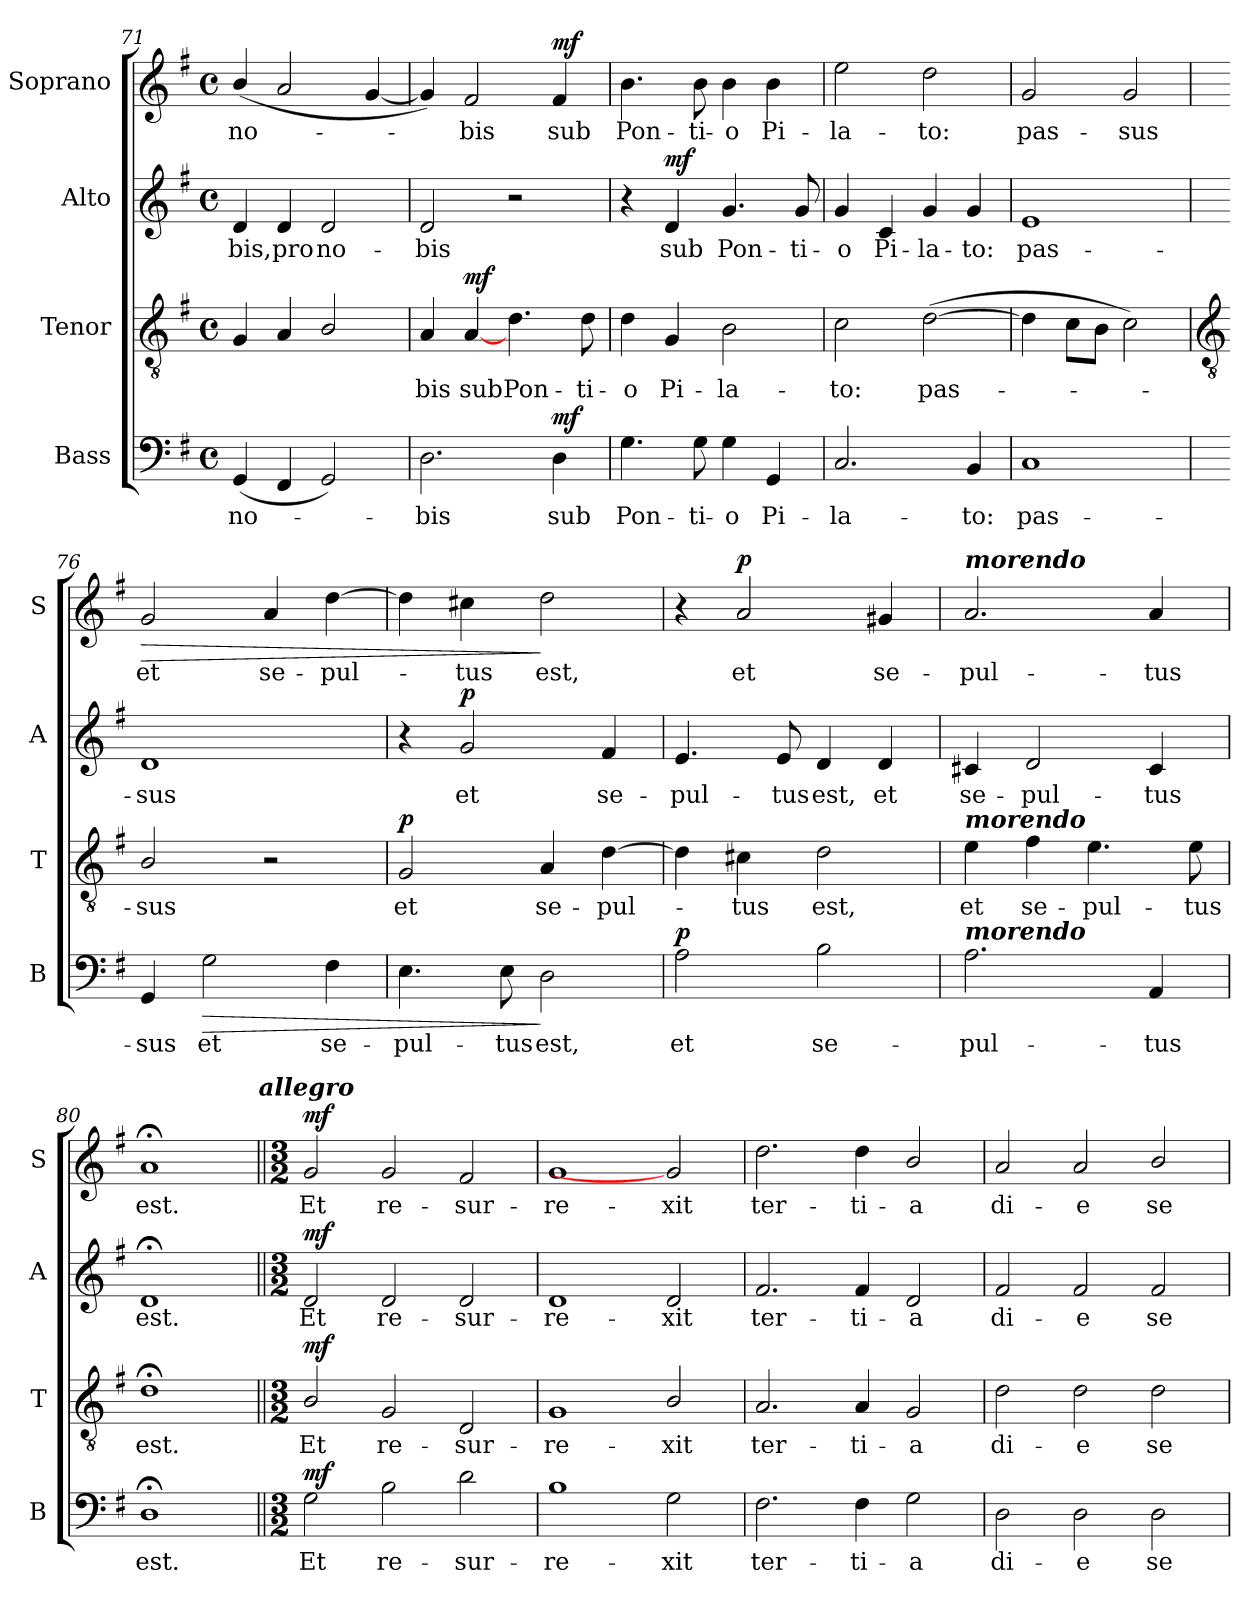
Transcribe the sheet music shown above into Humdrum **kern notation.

**kern	**text	**dynam	**kern	**text	**dynam	**kern	**text	**dynam	**kern	**text	**dynam
*part4	*part4	*part4	*part3	*part3	*part3	*part2	*part2	*part2	*part1	*part1	*part1
*staff4	*staff4	*staff4	*staff3	*staff3	*staff3	*staff2	*staff2	*staff2	*staff1	*staff1	*staff1
*I"Bass	*	*	*I"Tenor	*	*	*I"Alto	*	*	*I"Soprano	*	*
*I'B	*	*	*I'T	*	*	*I'A	*	*	*I'S	*	*
*clefF4	*	*	*clefGv2	*	*	*clefG2	*	*	*clefG2	*	*
*k[f#]	*	*	*k[f#]	*	*	*k[f#]	*	*	*k[f#]	*	*
*G:	*	*	*G:	*	*	*G:	*	*	*G:	*	*
*M4/4	*	*	*M4/4	*	*	*M4/4	*	*	*M4/4	*	*
*met(c)	*	*	*met(c)	*	*	*met(c)	*	*	*met(c)	*	*
=71	=71	=71	=71	=71	=71	=71	=71	=71	=71	=71	=71
!	!LO:LY:b	!	!	!	!	!	!LO:LY:b	!	!	!LO:LY:b	!
(<4GG	no-	.	4G	.	.	4d	bis,	.	(<4b/	no-	.
!	!	!	!	!	!	!	!LO:LY:b	!	!	!	!
4FF#	.	.	4A	.	.	4d	pro	.	2a	.	.
!	!	!	!	!	!	!	!LO:LY:b	!	!	!	!
2GG)	.	.	2B/	.	.	2d	no-	.	.	.	.
.	.	.	.	.	.	.	.	.	[4g	.	.
=72	=72	=72	=72	=72	=72	=72	=72	=72	=72	=72	=72
!	!LO:LY:b	!	!	!LO:LY:b	!	!	!LO:LY:b	!	!	!	!
2.D	bis	.	4A	bis	.	2d	-bis	.	4g])	.	.
!	!	!	!	!LO:LY:b	!LO:DY:b	!	!	!	!	!LO:LY:b	!
.	.	.	[4A	sub	mf	.	.	.	2f#	bis	.
!	!	!	!	!LO:LY:b	!	!	!	!	!	!	!
.	.	.	4.d	Pon-	.	2r	.	.	.	.	.
!	!LO:LY:b	!LO:DY:b	!	!	!	!	!	!	!	!LO:LY:b	!LO:DY:b
4D	sub	mf	.	.	.	.	.	.	4f#	sub	mf
!	!	!	!	!LO:LY:b	!	!	!	!	!	!	!
.	.	.	8d	-ti-	.	.	.	.	.	.	.
=73	=73	=73	=73	=73	=73	=73	=73	=73	=73	=73	=73
!	!LO:LY:b	!	!	!LO:LY:b	!	!	!	!	!	!LO:LY:b	!
4.G	Pon-	.	4d	-o	.	4r	.	.	4.b	Pon-	.
!	!	!	!	!LO:LY:b	!	!	!LO:LY:b	!LO:DY:b	!	!	!
.	.	.	4G	Pi-	.	4d	sub	mf	.	.	.
!	!LO:LY:b	!	!	!	!	!	!	!	!	!LO:LY:b	!
8G	-ti-	.	.	.	.	.	.	.	8b	-ti-	.
!	!LO:LY:b	!	!	!LO:LY:b	!	!	!LO:LY:b	!	!	!LO:LY:b	!
4G	-o	.	2B	-la-	.	4.g	Pon-	.	4b	-o	.
!	!LO:LY:b	!	!	!	!	!	!	!	!	!LO:LY:b	!
4GG	Pi-	.	.	.	.	.	.	.	4b	Pi-	.
!	!	!	!	!	!	!	!LO:LY:b	!	!	!	!
.	.	.	.	.	.	8g	-ti-	.	.	.	.
=74	=74	=74	=74	=74	=74	=74	=74	=74	=74	=74	=74
!	!LO:LY:b	!	!	!LO:LY:b	!	!	!LO:LY:b	!	!	!LO:LY:b	!
2.C	-la-	.	2c	-to:	.	4g	-o	.	2ee	-la-	.
!	!	!	!	!	!	!	!LO:LY:b	!	!	!	!
.	.	.	.	.	.	4c	Pi-	.	.	.	.
!	!	!	!	!LO:LY:b	!	!	!LO:LY:b	!	!	!LO:LY:b	!
.	.	.	(>[2d	pas-	.	4g	-la-	.	2dd	-to:	.
!	!LO:LY:b	!	!	!	!	!	!LO:LY:b	!	!	!	!
4BB	-to:	.	.	.	.	4g	-to:	.	.	.	.
=75	=75	=75	=75	=75	=75	=75	=75	=75	=75	=75	=75
!	!LO:LY:b	!	!	!	!	!	!LO:LY:b	!	!	!LO:LY:b	!
1C	pas-	.	4d]	.	.	1e	pas-	.	2g	pas-	.
.	.	.	8cL	.	.	.	.	.	.	.	.
.	.	.	8BJ	.	.	.	.	.	.	.	.
!	!	!	!	!	!	!	!	!	!	!LO:LY:b	!
.	.	.	2c)	.	.	.	.	.	2g	-sus	.
!!LO:LB:g=z
=76	=76	=76	=76	=76	=76	=76	=76	=76	=76	=76	=76
*	*	*	*clefGv2	*	*	*	*	*	*	*	*
!	!LO:LY:b	!	!	!LO:LY:b	!	!	!LO:LY:b	!	!	!LO:LY:b	!LO:HP:b
4GG	-sus	.	2B/	sus	.	1d	-sus	.	2g	et	>
!	!LO:LY:b	!LO:HP:b	!	!	!	!	!	!	!	!	!
2G	et	>	.	.	.	.	.	.	.	.	.
!	!	!	!	!	!	!	!	!	!	!LO:LY:b	!
.	.	.	2r	.	.	.	.	.	4a	se-	.
!	!LO:LY:b	!	!	!	!	!	!	!	!	!LO:LY:b	!
4F#	se-	.	.	.	.	.	.	.	[4dd	-pul-	.
=77	=77	=77	=77	=77	=77	=77	=77	=77	=77	=77	=77
!	!LO:LY:b	!	!	!LO:LY:b	!LO:DY:b	!	!	!	!	!	!
4.E	-pul-	.	2G	et	p	4r	.	.	4dd]	.	.
!	!	!	!	!	!	!	!LO:LY:b	!LO:DY:b	!	!LO:LY:b	!
.	.	.	.	.	.	2g	et	p	4cc#X	tus	.
!	!LO:LY:b	!	!	!	!	!	!	!	!	!	!
8E	-tus	.	.	.	.	.	.	.	.	.	.
!	!LO:LY:b	!	!	!LO:LY:b	!	!	!	!	!	!LO:LY:b	!
2D	est,	]	4A	se-	.	.	.	.	2dd	est,	]
!	!	!	!	!LO:LY:b	!	!	!LO:LY:b	!	!	!	!
.	.	.	[4d	-pul-	.	4f#	se-	.	.	.	.
=78	=78	=78	=78	=78	=78	=78	=78	=78	=78	=78	=78
!	!LO:LY:b	!LO:DY:b	!	!	!	!	!LO:LY:b	!	!	!	!
2A	et	p	4d]	.	.	4.e	-pul-	.	4r	.	.
!	!	!	!	!LO:LY:b	!	!	!	!	!	!LO:LY:b	!LO:DY:b
.	.	.	4c#X	tus	.	.	.	.	2a	et	p
!	!	!	!	!	!	!	!LO:LY:b	!	!	!	!
.	.	.	.	.	.	8e	-tus	.	.	.	.
!	!LO:LY:b	!	!	!LO:LY:b	!	!	!LO:LY:b	!	!	!	!
2B	se-	.	2d	est,	.	4d	est,	.	.	.	.
!	!	!	!	!	!	!	!LO:LY:b	!	!	!LO:LY:b	!
.	.	.	.	.	.	4d	et	.	4g#X	se-	.
=79	=79	=79	=79	=79	=79	=79	=79	=79	=79	=79	=79
!	!	!	!	!	!	!	!	!	!LO:TX:a:Bi:t=morendo	!	!
!	!	!	!LO:TX:a:Bi:t=morendo	!	!	!	!	!	!	!	!
!LO:TX:a:Bi:t=morendo	!	!	!	!	!	!	!	!	!	!	!
!	!LO:LY:b	!	!	!LO:LY:b	!	!	!LO:LY:b	!	!	!LO:LY:b	!
2.A	-pul-	.	4e	et	.	4c#X	se-	.	2.a	-pul-	.
!	!	!	!	!LO:LY:b	!	!	!LO:LY:b	!	!	!	!
.	.	.	4f#	se-	.	2d	-pul-	.	.	.	.
!	!	!	!	!LO:LY:b	!	!	!	!	!	!	!
.	.	.	4.e	-pul-	.	.	.	.	.	.	.
!	!LO:LY:b	!	!	!	!	!	!LO:LY:b	!	!	!LO:LY:b	!
4AA	-tus	.	.	.	.	4c#	-tus	.	4a	-tus	.
!	!	!	!	!LO:LY:b	!	!	!	!	!	!	!
.	.	.	8e	-tus	.	.	.	.	.	.	.
=80	=80	=80	=80	=80	=80	=80	=80	=80	=80	=80	=80
!	!LO:LY:b	!	!	!LO:LY:b	!	!	!LO:LY:b	!	!	!LO:LY:b	!
1D;<	est.	.	1d;<;<	est.	.	1d;<	est.	.	1a;<	est.	.
!	!	!	!	!	!	!	!	!	!LO:TX:a:Bi:t=allegro	!	!
=81||	=81||	=81||	=81||	=81||	=81||	=81||	=81||	=81||	=81||	=81||	=81||
*M3/2	*	*	*M3/2	*	*	*M3/2	*	*	*M3/2	*	*
*	*	*	*	*	*	*	*	*	*MM192	*	*
!	!LO:LY:b	!LO:DY:b	!	!LO:LY:b	!LO:DY:b	!	!LO:LY:b	!LO:DY:b	!	!LO:LY:b	!LO:DY:b
2G	Et	mf	2B/	Et	mf	2d	Et	mf	2g	Et	mf
!	!LO:LY:b	!	!	!LO:LY:b	!	!	!LO:LY:b	!	!	!LO:LY:b	!
2B	re-	.	2G	re-	.	2d	re-	.	2g	re-	.
!	!LO:LY:b	!	!	!LO:LY:b	!	!	!LO:LY:b	!	!	!LO:LY:b	!
2d	-sur-	.	2D	-sur-	.	2d	-sur-	.	2f#	-sur-	.
=82	=82	=82	=82	=82	=82	=82	=82	=82	=82	=82	=82
!	!LO:LY:b	!	!	!LO:LY:b	!	!	!LO:LY:b	!	!	!LO:LY:b	!
1B	-re-	.	1G	-re-	.	1d	-re-	.	1g	-re-	.
!	!LO:LY:b	!	!	!LO:LY:b	!	!	!LO:LY:b	!	!	!LO:LY:b	!
2G	xit	.	2B/	-xit	.	2d	-xit	.	2g]	-xit	.
=83	=83	=83	=83	=83	=83	=83	=83	=83	=83	=83	=83
!	!LO:LY:b	!	!	!LO:LY:b	!	!	!LO:LY:b	!	!	!LO:LY:b	!
2.F#	ter-	.	2.A	ter-	.	2.f#	ter-	.	2.dd	ter-	.
!	!LO:LY:b	!	!	!LO:LY:b	!	!	!LO:LY:b	!	!	!LO:LY:b	!
4F#	-ti-	.	4A	-ti-	.	4f#	-ti-	.	4dd	-ti-	.
!	!LO:LY:b	!	!	!LO:LY:b	!	!	!LO:LY:b	!	!	!LO:LY:b	!
2G	-a	.	2G	-a	.	2d	-a	.	2b/	-a	.
=84	=84	=84	=84	=84	=84	=84	=84	=84	=84	=84	=84
!	!LO:LY:b	!	!	!LO:LY:b	!	!	!LO:LY:b	!	!	!LO:LY:b	!
2D	di-	.	2d	di-	.	2f#	di-	.	2a	di-	.
!	!LO:LY:b	!	!	!LO:LY:b	!	!	!LO:LY:b	!	!	!LO:LY:b	!
2D	-e	.	2d	-e	.	2f#	-e	.	2a	-e	.
!	!LO:LY:b	!	!	!LO:LY:b	!	!	!LO:LY:b	!	!	!LO:LY:b	!
2D	se-	.	2d	se-	.	2f#	se-	.	2b/	se-	.
=	=	=	=	=	=	=	=	=	=	=	=
*-	*-	*-	*-	*-	*-	*-	*-	*-	*-	*-	*-
